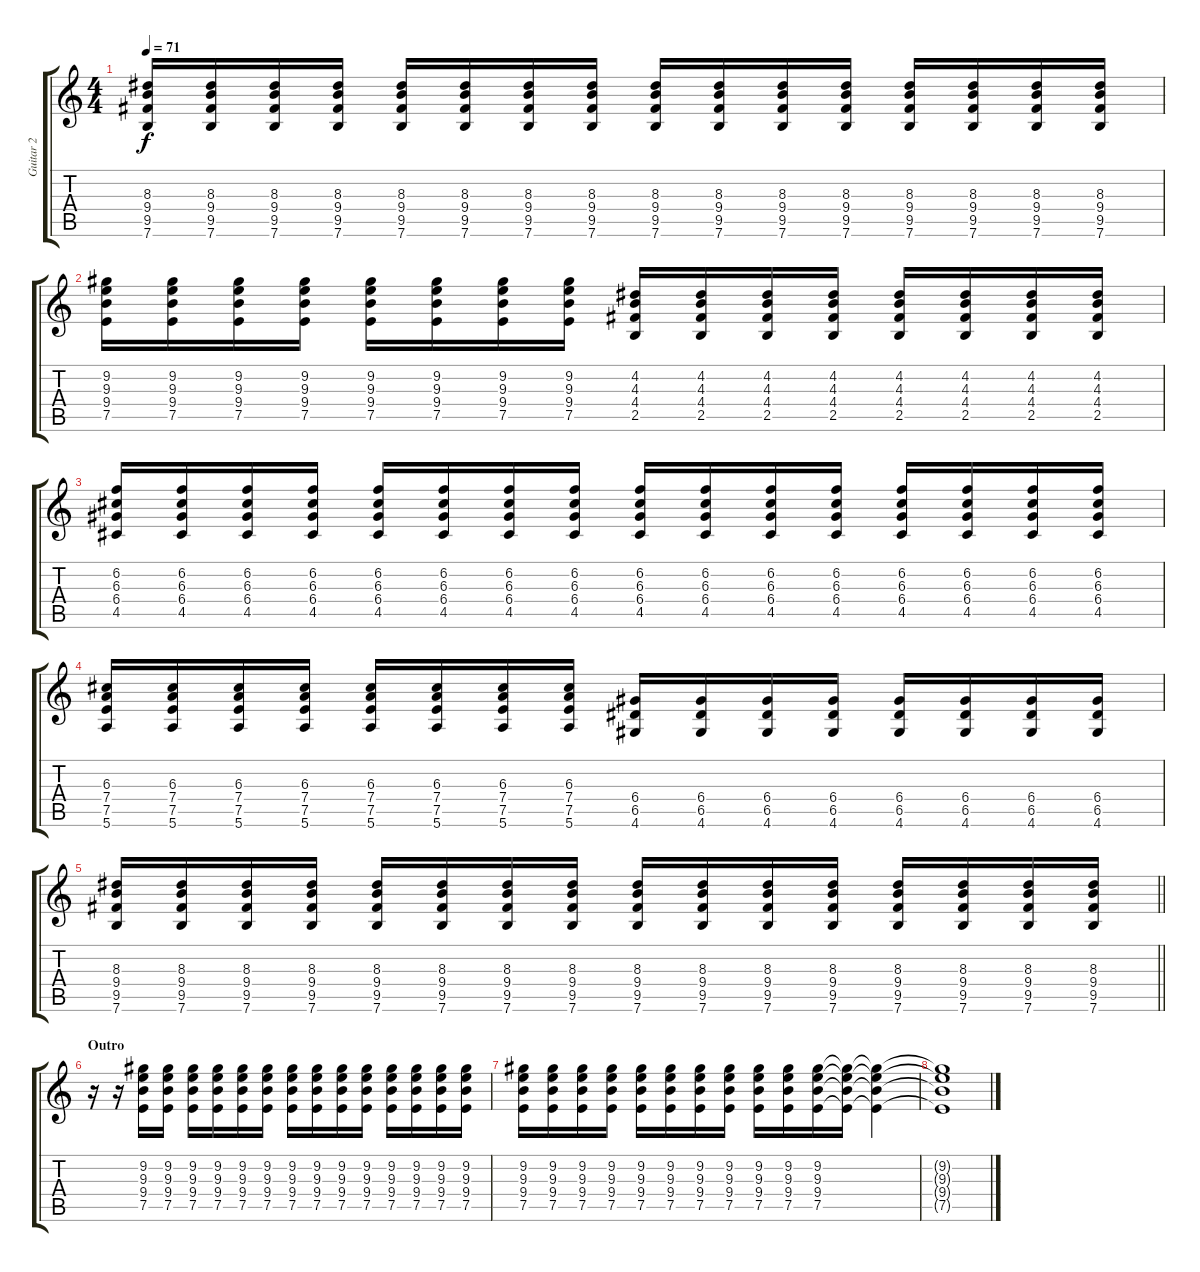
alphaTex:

\track ("Guitar 2" "Guitar 2") {instrument distortionguitar}
\staff {score tabs}
\tuning (E4 B3 G3 D3 A2 E2) {hide}
\ts (4 4)
\tempo 71
\clef g2
\ks c
(8.3 9.4 9.5 7.6).16{dy f} (8.3 9.4 9.5 7.6).16 (8.3 9.4 9.5 7.6).16 (8.3 9.4 9.5 7.6).16 (8.3 9.4 9.5 7.6).16 (8.3 9.4 9.5 7.6).16 (8.3 9.4 9.5 7.6).16 (8.3 9.4 9.5 7.6).16 (8.3 9.4 9.5 7.6).16 (8.3 9.4 9.5 7.6).16 (8.3 9.4 9.5 7.6).16 (8.3 9.4 9.5 7.6).16 (8.3 9.4 9.5 7.6).16 (8.3 9.4 9.5 7.6).16 (8.3 9.4 9.5 7.6).16 (8.3 9.4 9.5 7.6).16 |
(9.2 9.3 9.4 7.5).16 (9.2 9.3 9.4 7.5).16 (9.2 9.3 9.4 7.5).16 (9.2 9.3 9.4 7.5).16 (9.2 9.3 9.4 7.5).16 (9.2 9.3 9.4 7.5).16 (9.2 9.3 9.4 7.5).16 (9.2 9.3 9.4 7.5).16 (4.2 4.3 4.4 2.5).16 (4.2 4.3 4.4 2.5).16 (4.2 4.3 4.4 2.5).16 (4.2 4.3 4.4 2.5).16 (4.2 4.3 4.4 2.5).16 (4.2 4.3 4.4 2.5).16 (4.2 4.3 4.4 2.5).16 (4.2 4.3 4.4 2.5).16 |
(6.2 6.3 6.4 4.5).16 (6.2 6.3 6.4 4.5).16 (6.2 6.3 6.4 4.5).16 (6.2 6.3 6.4 4.5).16 (6.2 6.3 6.4 4.5).16 (6.2 6.3 6.4 4.5).16 (6.2 6.3 6.4 4.5).16 (6.2 6.3 6.4 4.5).16 (6.2 6.3 6.4 4.5).16 (6.2 6.3 6.4 4.5).16 (6.2 6.3 6.4 4.5).16 (6.2 6.3 6.4 4.5).16 (6.2 6.3 6.4 4.5).16 (6.2 6.3 6.4 4.5).16 (6.2 6.3 6.4 4.5).16 (6.2 6.3 6.4 4.5).16 |
(6.3 7.4 7.5 5.6).16 (6.3 7.4 7.5 5.6).16 (6.3 7.4 7.5 5.6).16 (6.3 7.4 7.5 5.6).16 (6.3 7.4 7.5 5.6).16 (6.3 7.4 7.5 5.6).16 (6.3 7.4 7.5 5.6).16 (6.3 7.4 7.5 5.6).16 (6.4 6.5 4.6).16 (6.4 6.5 4.6).16 (6.4 6.5 4.6).16 (6.4 6.5 4.6).16 (6.4 6.5 4.6).16 (6.4 6.5 4.6).16 (6.4 6.5 4.6).16 (6.4 6.5 4.6).16 |
\barLineRight lightlight
(8.3 9.4 9.5 7.6).16 (8.3 9.4 9.5 7.6).16 (8.3 9.4 9.5 7.6).16 (8.3 9.4 9.5 7.6).16 (8.3 9.4 9.5 7.6).16 (8.3 9.4 9.5 7.6).16 (8.3 9.4 9.5 7.6).16 (8.3 9.4 9.5 7.6).16 (8.3 9.4 9.5 7.6).16 (8.3 9.4 9.5 7.6).16 (8.3 9.4 9.5 7.6).16 (8.3 9.4 9.5 7.6).16 (8.3 9.4 9.5 7.6).16 (8.3 9.4 9.5 7.6).16 (8.3 9.4 9.5 7.6).16 (8.3 9.4 9.5 7.6).16 |
\section ("" "Outro")
r.16 r.16 (9.2 9.3 9.4 7.5).16 (9.2 9.3 9.4 7.5).16 (9.2 9.3 9.4 7.5).16 (9.2 9.3 9.4 7.5).16 (9.2 9.3 9.4 7.5).16 (9.2 9.3 9.4 7.5).16 (9.2 9.3 9.4 7.5).16 (9.2 9.3 9.4 7.5).16 (9.2 9.3 9.4 7.5).16 (9.2 9.3 9.4 7.5).16 (9.2 9.3 9.4 7.5).16 (9.2 9.3 9.4 7.5).16 (9.2 9.3 9.4 7.5).16 (9.2 9.3 9.4 7.5).16 |
(9.2 9.3 9.4 7.5).16 (9.2 9.3 9.4 7.5).16 (9.2 9.3 9.4 7.5).16 (9.2 9.3 9.4 7.5).16 (9.2 9.3 9.4 7.5).16 (9.2 9.3 9.4 7.5).16 (9.2 9.3 9.4 7.5).16 (9.2 9.3 9.4 7.5).16 (9.2 9.3 9.4 7.5).16 (9.2 9.3 9.4 7.5).16 (9.2 9.3 9.4 7.5).16 (9.2{t} 9.3{t} 9.4{t} 7.5{t}).16 (9.2{t} 9.3{t} 9.4{t} 7.5{t}).4 |
(9.2{t} 9.3{t} 9.4{t} 7.5{t}).1
